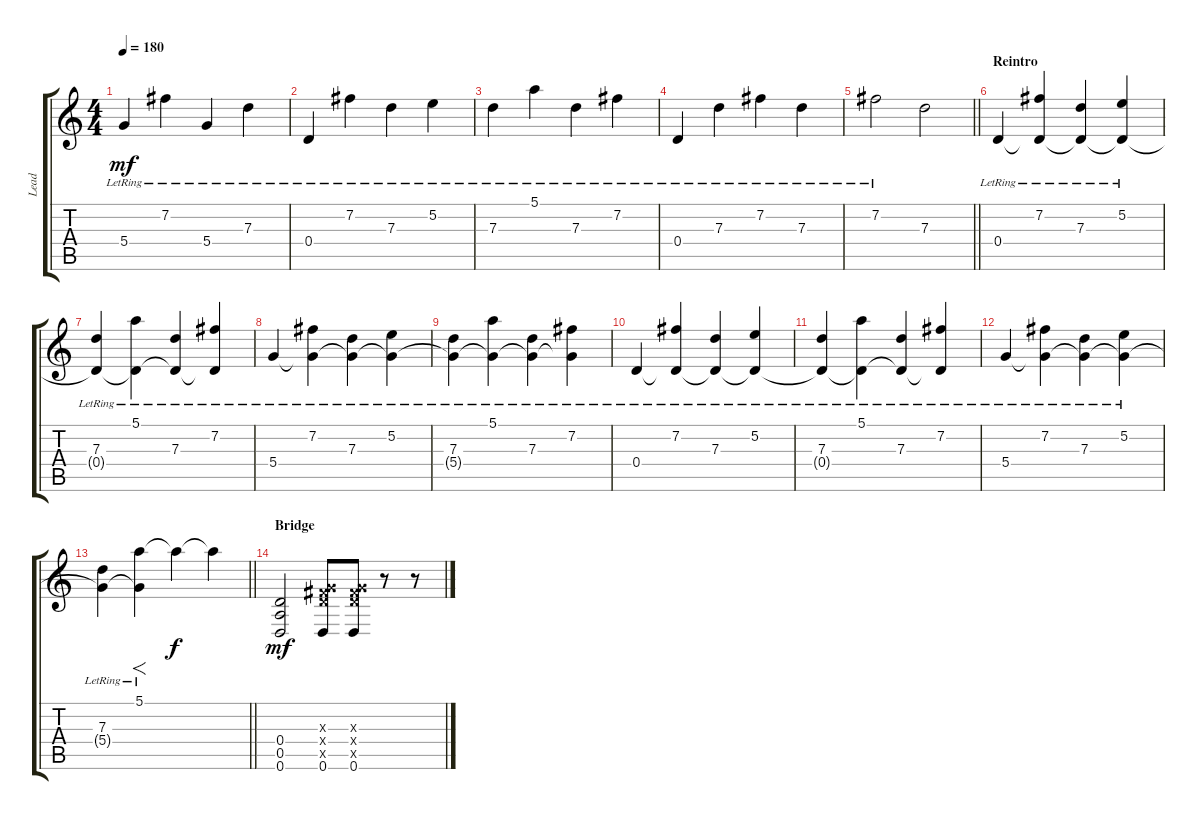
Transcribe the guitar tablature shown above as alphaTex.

\track ("Lead" "Lead") {instrument distortionguitar}
\staff {score tabs}
\tuning (E4 B3 G3 D3 A2 D2) {hide}
\ts (4 4)
\tempo 180
\clef g2
\ks c
5.4{lr}.4{dy mf} 7.2{lr}.4 5.4{lr}.4 7.3{lr}.4 |
0.4{lr}.4 7.2{lr}.4 7.3{lr}.4 5.2{lr}.4 |
7.3{lr}.4 5.1{lr}.4 7.3{lr}.4 7.2{lr}.4 |
0.4{lr}.4 7.3{lr}.4 7.2{lr}.4 7.3{lr}.4 |
\barLineRight lightlight
7.2{lr}.2 7.3.2 |
\section ("" "Reintro")
0.4{lr}.4{volume 11 instrument overdrivenguitar} (7.2{lr} 0.4{lr t}).4 (7.3{lr} 0.4{lr t}).4 (5.2{lr} 0.4{lr t}).4 |
(7.3{lr} 0.4{lr t}).4 (5.1{lr} 0.4{lr t}).4 (7.3{lr} 0.4{lr t}).4 (7.2{lr} 0.4{lr t}).4 |
5.4{lr}.4 (7.2{lr} 5.4{lr t}).4 (7.3{lr} 5.4{lr t}).4 (5.2{lr} 5.4{lr t}).4 |
(7.3{lr} 5.4{lr t}).4 (5.1{lr} 5.4{lr t}).4 (7.3{lr} 5.4{lr t}).4 (7.2{lr} 5.4{lr t}).4 |
0.4{lr}.4 (7.2{lr} 0.4{lr t}).4 (7.3{lr} 0.4{lr t}).4 (5.2{lr} 0.4{lr t}).4 |
(7.3{lr} 0.4{lr t}).4 (5.1{lr} 0.4{lr t}).4 (7.3{lr} 0.4{lr t}).4 (7.2{lr} 0.4{lr t}).4 |
5.4{lr}.4 (7.2{lr} 5.4{lr t}).4 (7.3{lr} 5.4{lr t}).4 (5.2{lr} 5.4{lr t}).4 |
\barLineRight lightlight
(7.3{lr} 5.4{lr t}).4 (5.1{lr} 5.4{lr t}).4{f} 5.1{t}.4{dy f} 5.1{t}.4 |
\section ("" "Bridge")
(0.4 0.5 0.6).2{dy mf instrument distortionguitar} (0.3{x} 0.4{x} 9.5{x} 0.6).8 (0.3{x} 0.4{x} 9.5{x} 0.6).8 r.8 r.8
